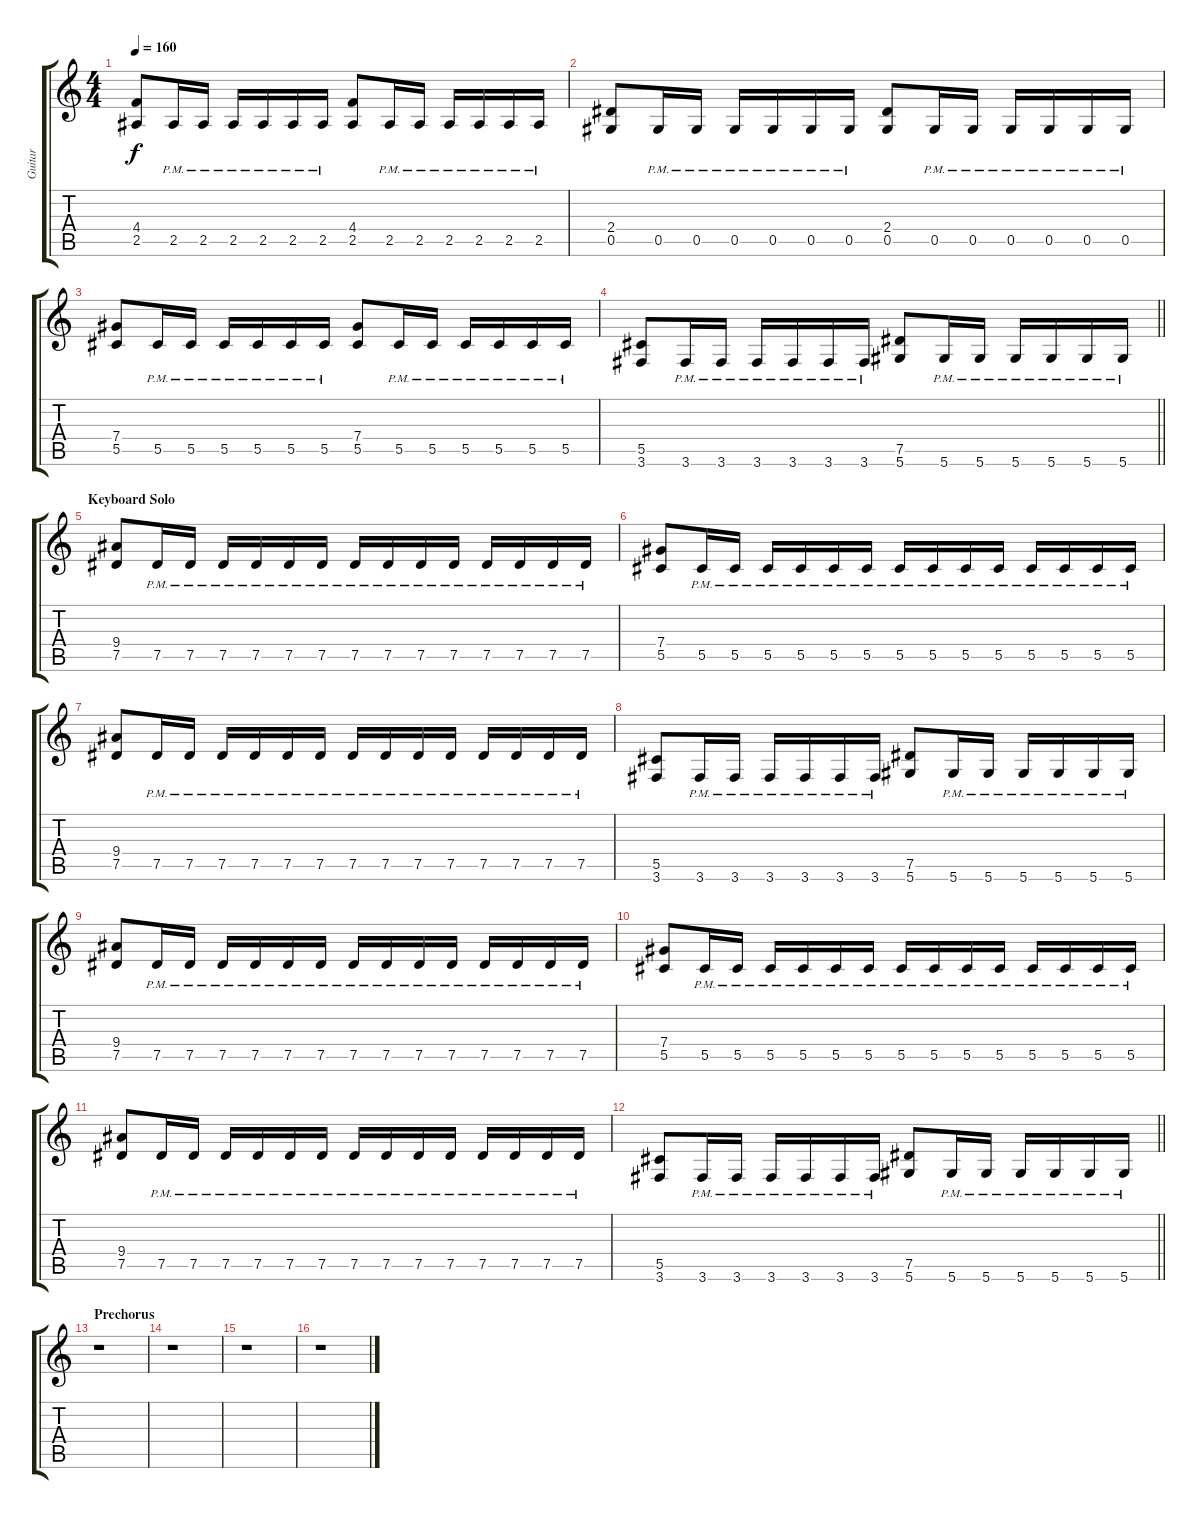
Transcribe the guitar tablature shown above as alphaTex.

\track ("Guitar" "Guitar") {instrument distortionguitar}
\staff {score tabs}
\tuning (Eb4 Bb3 Gb3 Db3 Ab2 Eb2) {hide}
\ts (4 4)
\tempo 160
\clef g2
\ks c
(4.4 2.5).8{dy f} 2.5{pm}.16 2.5{pm}.16 2.5{pm}.16 2.5{pm}.16 2.5{pm}.16 2.5{pm}.16 (4.4 2.5).8 2.5{pm}.16 2.5{pm}.16 2.5{pm}.16 2.5{pm}.16 2.5{pm}.16 2.5{pm}.16 |
(2.4 0.5).8 0.5{pm}.16 0.5{pm}.16 0.5{pm}.16 0.5{pm}.16 0.5{pm}.16 0.5{pm}.16 (2.4 0.5).8 0.5{pm}.16 0.5{pm}.16 0.5{pm}.16 0.5{pm}.16 0.5{pm}.16 0.5{pm}.16 |
(7.4 5.5).8 5.5{pm}.16 5.5{pm}.16 5.5{pm}.16 5.5{pm}.16 5.5{pm}.16 5.5{pm}.16 (7.4 5.5).8 5.5{pm}.16 5.5{pm}.16 5.5{pm}.16 5.5{pm}.16 5.5{pm}.16 5.5{pm}.16 |
\barLineRight lightlight
(5.5 3.6).8 3.6{pm}.16 3.6{pm}.16 3.6{pm}.16 3.6{pm}.16 3.6{pm}.16 3.6{pm}.16 (7.5 5.6).8 5.6{pm}.16 5.6{pm}.16 5.6{pm}.16 5.6{pm}.16 5.6{pm}.16 5.6{pm}.16 |
\section ("" "Keyboard Solo")
(9.4 7.5).8 7.5{pm}.16 7.5{pm}.16 7.5{pm}.16 7.5{pm}.16 7.5{pm}.16 7.5{pm}.16 7.5{pm}.16 7.5{pm}.16 7.5{pm}.16 7.5{pm}.16 7.5{pm}.16 7.5{pm}.16 7.5{pm}.16 7.5{pm}.16 |
(7.4 5.5).8 5.5{pm}.16 5.5{pm}.16 5.5{pm}.16 5.5{pm}.16 5.5{pm}.16 5.5{pm}.16 5.5{pm}.16 5.5{pm}.16 5.5{pm}.16 5.5{pm}.16 5.5{pm}.16 5.5{pm}.16 5.5{pm}.16 5.5{pm}.16 |
(9.4 7.5).8 7.5{pm}.16 7.5{pm}.16 7.5{pm}.16 7.5{pm}.16 7.5{pm}.16 7.5{pm}.16 7.5{pm}.16 7.5{pm}.16 7.5{pm}.16 7.5{pm}.16 7.5{pm}.16 7.5{pm}.16 7.5{pm}.16 7.5{pm}.16 |
(5.5 3.6).8 3.6{pm}.16 3.6{pm}.16 3.6{pm}.16 3.6{pm}.16 3.6{pm}.16 3.6{pm}.16 (7.5 5.6).8 5.6{pm}.16 5.6{pm}.16 5.6{pm}.16 5.6{pm}.16 5.6{pm}.16 5.6{pm}.16 |
(9.4 7.5).8 7.5{pm}.16 7.5{pm}.16 7.5{pm}.16 7.5{pm}.16 7.5{pm}.16 7.5{pm}.16 7.5{pm}.16 7.5{pm}.16 7.5{pm}.16 7.5{pm}.16 7.5{pm}.16 7.5{pm}.16 7.5{pm}.16 7.5{pm}.16 |
(7.4 5.5).8 5.5{pm}.16 5.5{pm}.16 5.5{pm}.16 5.5{pm}.16 5.5{pm}.16 5.5{pm}.16 5.5{pm}.16 5.5{pm}.16 5.5{pm}.16 5.5{pm}.16 5.5{pm}.16 5.5{pm}.16 5.5{pm}.16 5.5{pm}.16 |
(9.4 7.5).8 7.5{pm}.16 7.5{pm}.16 7.5{pm}.16 7.5{pm}.16 7.5{pm}.16 7.5{pm}.16 7.5{pm}.16 7.5{pm}.16 7.5{pm}.16 7.5{pm}.16 7.5{pm}.16 7.5{pm}.16 7.5{pm}.16 7.5{pm}.16 |
\barLineRight lightlight
(5.5 3.6).8 3.6{pm}.16 3.6{pm}.16 3.6{pm}.16 3.6{pm}.16 3.6{pm}.16 3.6{pm}.16 (7.5 5.6).8 5.6{pm}.16 5.6{pm}.16 5.6{pm}.16 5.6{pm}.16 5.6{pm}.16 5.6{pm}.16 |
\section ("" "Prechorus")
r.1 |
r.1 |
r.1 |
r.1
